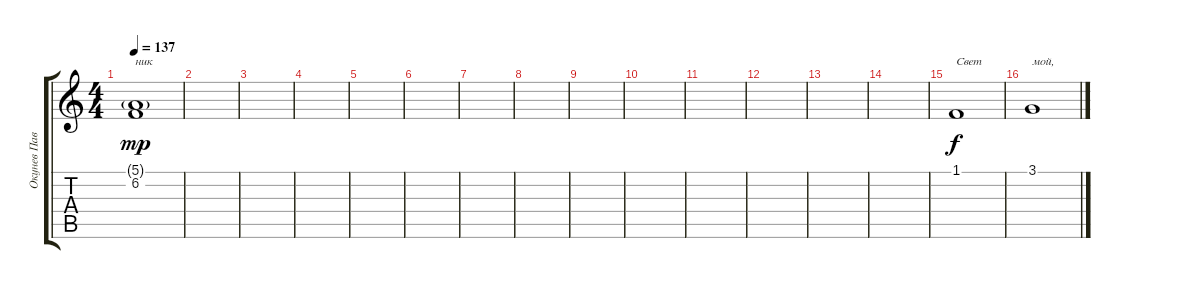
\track ("Окунев Павел" "Окунев Пав") {instrument bassoon}
\staff {score tabs}
\tuning (E4 B3 G3 D3 A2 E2) {hide}
\ts (4 4)
\tempo 137
\clef g2
\ks c
(5.1{g} 6.2).1{txt "ник" dy mp} |
|
|
|
|
|
|
|
|
|
|
|
|
|
1.1.1{txt "Свет" dy f} |
3.1.1{txt "мой,"}
